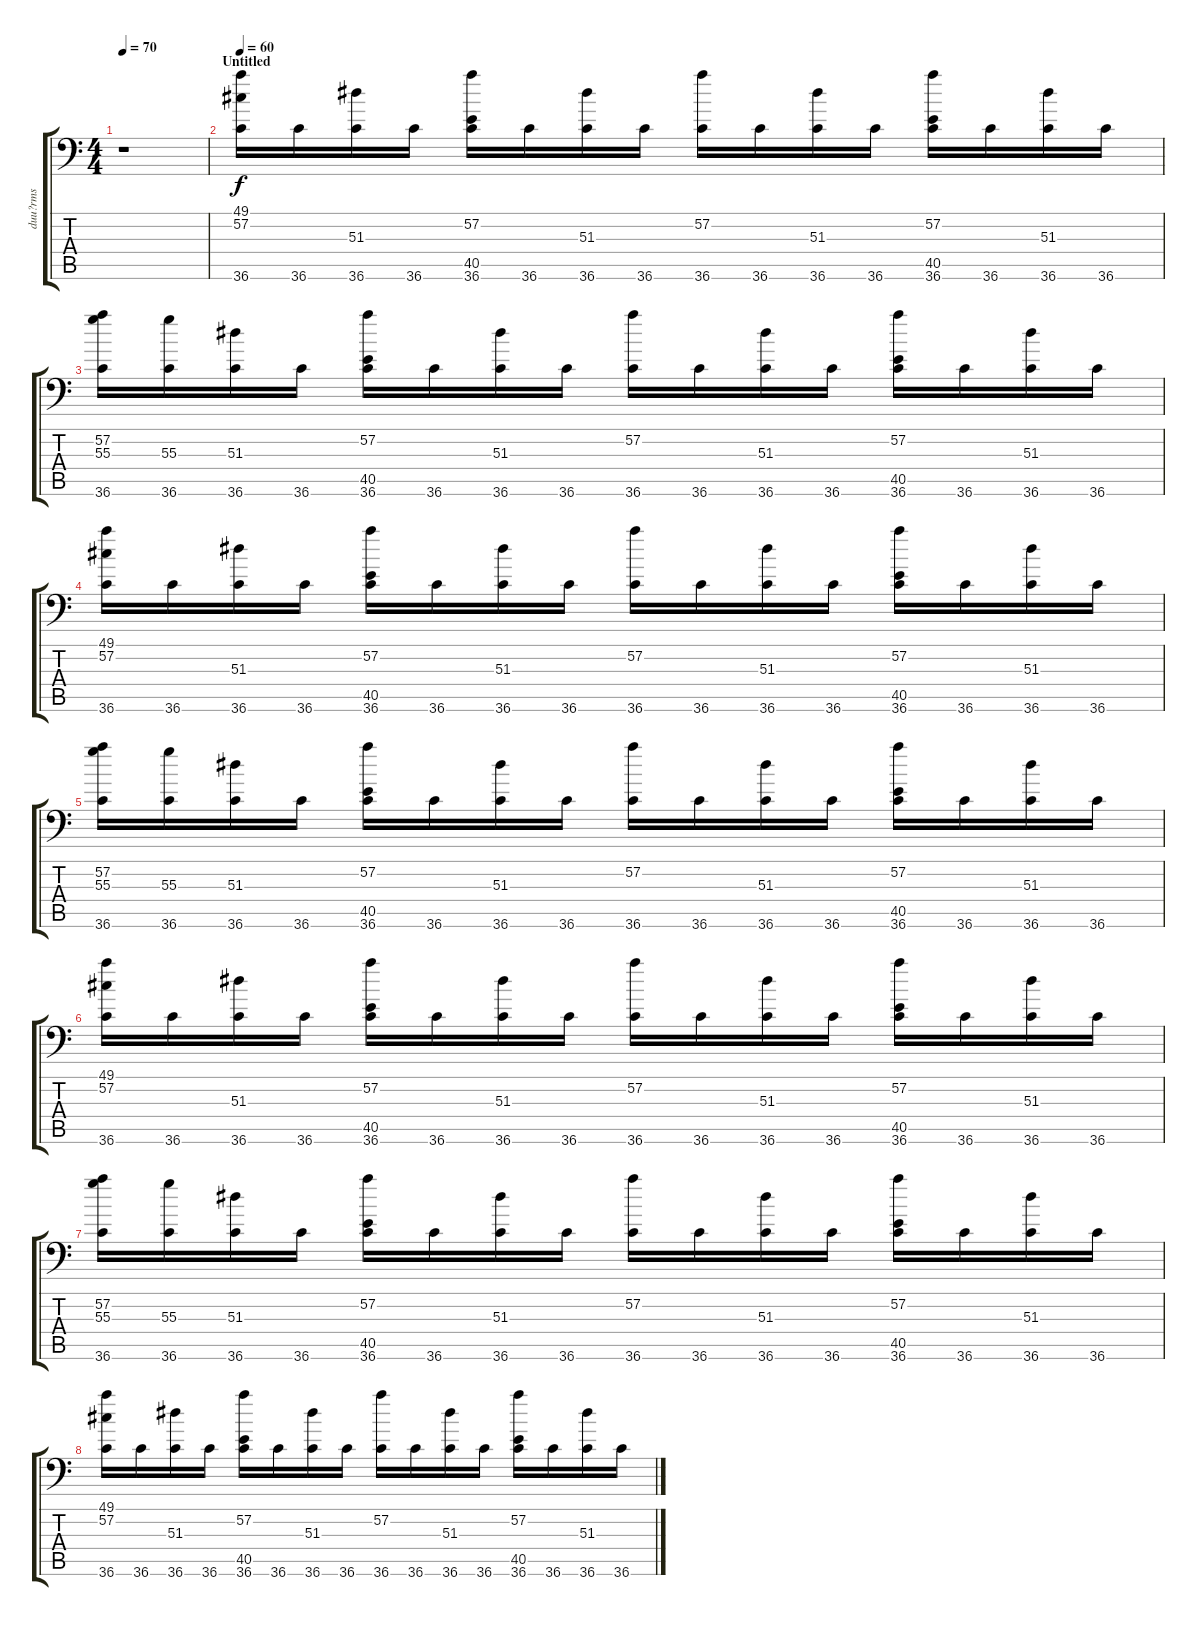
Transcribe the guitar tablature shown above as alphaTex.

\track ("duu?rms" "duu?rms") {instrument acousticgrandpiano}
\staff {score tabs}
\tuning (C-1 C-1 C-1 C-1 C-1 C-1) {hide}
\ts (4 4)
\tempo 70
\clef f4
\ks c
r.1{dy f} |
\section ("" "Untitled")
\tempo 60
(49.1 57.2 36.6).16 36.6.16 (51.3 36.6).16 36.6.16 (57.2 40.5 36.6).16 36.6.16 (51.3 36.6).16 36.6.16 (57.2 36.6).16 36.6.16 (51.3 36.6).16 36.6.16 (57.2 40.5 36.6).16 36.6.16 (51.3 36.6).16 36.6.16 |
(57.2 55.3 36.6).16 (55.3 36.6).16 (51.3 36.6).16 36.6.16 (57.2 40.5 36.6).16 36.6.16 (51.3 36.6).16 36.6.16 (57.2 36.6).16 36.6.16 (51.3 36.6).16 36.6.16 (57.2 40.5 36.6).16 36.6.16 (51.3 36.6).16 36.6.16 |
(49.1 57.2 36.6).16 36.6.16 (51.3 36.6).16 36.6.16 (57.2 40.5 36.6).16 36.6.16 (51.3 36.6).16 36.6.16 (57.2 36.6).16 36.6.16 (51.3 36.6).16 36.6.16 (57.2 40.5 36.6).16 36.6.16 (51.3 36.6).16 36.6.16 |
(57.2 55.3 36.6).16 (55.3 36.6).16 (51.3 36.6).16 36.6.16 (57.2 40.5 36.6).16 36.6.16 (51.3 36.6).16 36.6.16 (57.2 36.6).16 36.6.16 (51.3 36.6).16 36.6.16 (57.2 40.5 36.6).16 36.6.16 (51.3 36.6).16 36.6.16 |
(49.1 57.2 36.6).16 36.6.16 (51.3 36.6).16 36.6.16 (57.2 40.5 36.6).16 36.6.16 (51.3 36.6).16 36.6.16 (57.2 36.6).16 36.6.16 (51.3 36.6).16 36.6.16 (57.2 40.5 36.6).16 36.6.16 (51.3 36.6).16 36.6.16 |
(57.2 55.3 36.6).16 (55.3 36.6).16 (51.3 36.6).16 36.6.16 (57.2 40.5 36.6).16 36.6.16 (51.3 36.6).16 36.6.16 (57.2 36.6).16 36.6.16 (51.3 36.6).16 36.6.16 (57.2 40.5 36.6).16 36.6.16 (51.3 36.6).16 36.6.16 |
(49.1 57.2 36.6).16 36.6.16 (51.3 36.6).16 36.6.16 (57.2 40.5 36.6).16 36.6.16 (51.3 36.6).16 36.6.16 (57.2 36.6).16 36.6.16 (51.3 36.6).16 36.6.16 (57.2 40.5 36.6).16 36.6.16 (51.3 36.6).16 36.6.16
